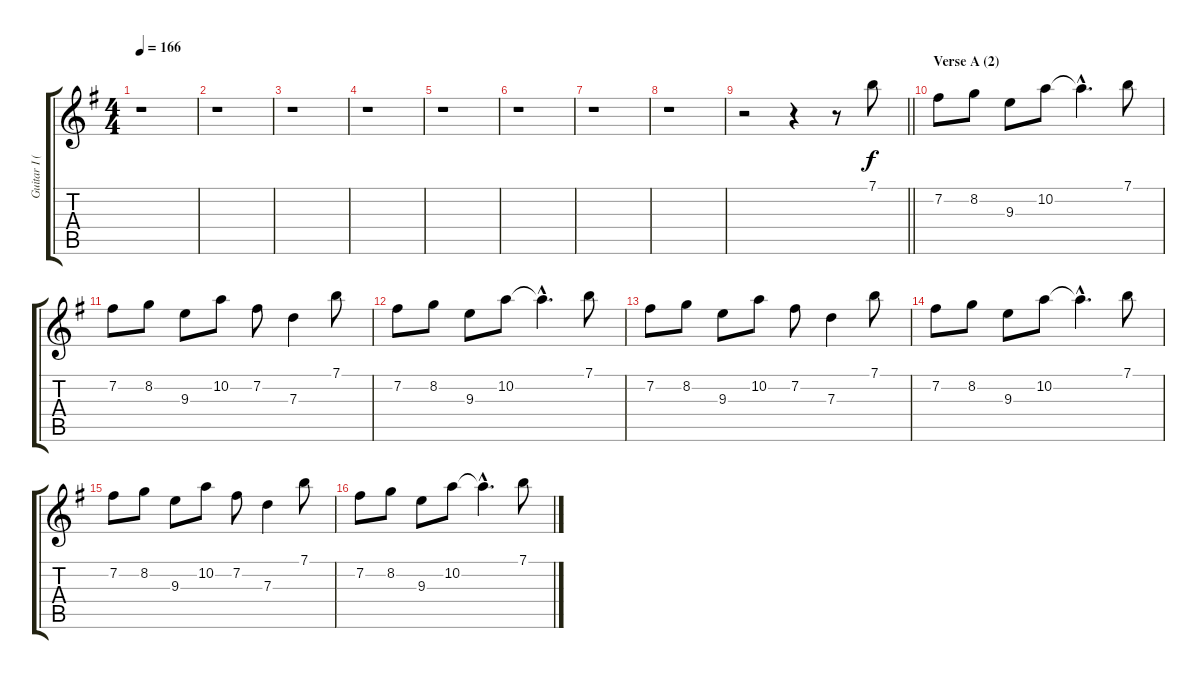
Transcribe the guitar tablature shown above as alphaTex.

\track ("Guitar I (Jun)" "Guitar I (") {instrument electricguitarjazz}
\staff {score tabs}
\tuning (E4 B3 G3 D3 A2 E2) {hide}
\ts (4 4)
\tempo 166
\clef g2
\ks g
r.1{dy f} |
r.1 |
r.1 |
r.1 |
r.1 |
r.1 |
r.1 |
r.1 |
\barLineRight lightlight
r.2 r.4 r.8 7.1.8 |
\section ("" "Verse A (2)")
7.2.8 8.2.8 9.3.8 10.2.8 10.2{hac t}.4{d} 7.1.8 |
7.2.8 8.2.8 9.3.8 10.2.8 7.2.8 7.3.4 7.1.8 |
7.2.8 8.2.8 9.3.8 10.2.8 10.2{hac t}.4{d} 7.1.8 |
7.2.8 8.2.8 9.3.8 10.2.8 7.2.8 7.3.4 7.1.8 |
7.2.8 8.2.8 9.3.8 10.2.8 10.2{hac t}.4{d} 7.1.8 |
7.2.8 8.2.8 9.3.8 10.2.8 7.2.8 7.3.4 7.1.8 |
7.2.8 8.2.8 9.3.8 10.2.8 10.2{hac t}.4{d} 7.1.8
